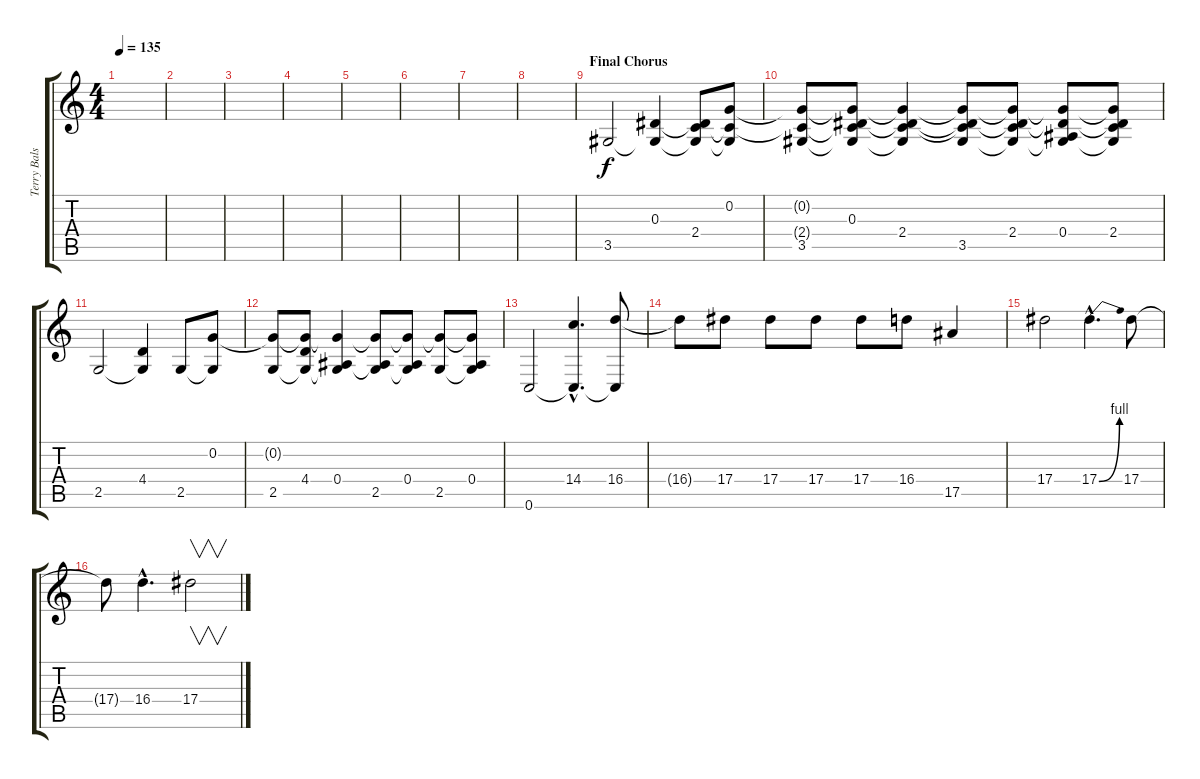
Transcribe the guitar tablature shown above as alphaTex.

\track ("Terry Balsamo (Guitar Echo)" "Terry Bals") {instrument distortionguitar}
\staff {score tabs}
\tuning (C4 G3 Eb3 Bb2 F2 C2) {hide}
\ts (4 4)
\tempo 135
\clef g2
\ks c
|
|
|
|
|
|
|
|
\section ("" "Final Chorus")
3.5.2{volume 16 instrument distortionguitar} (0.3 3.5{t}).4 (0.3{t} 2.4 3.5{t}).8 (0.2 2.4{t} 3.5{t}).8 |
(0.2{t} 2.4{t} 3.5).8 (0.2{t} 0.3 2.4{t} 3.5{t}).8 (0.2{t} 0.3{t} 2.4 3.5{t}).4 (0.2{t} 0.3{t} 2.4{t} 3.5).8 (0.2{t} 0.3{t} 2.4 3.5{t}).8 (0.2{t} 0.3{t} 0.4 3.5{t}).8 (0.2{t} 0.3{t} 2.4 3.5{t}).8 |
2.5.2 (4.4 2.5{t}).4 2.5.8 (0.2 2.5{t}).8 |
(0.2{t} 2.5).8 (0.2{t} 4.4 2.5{t}).8 (0.2{t} 0.4 2.5{t}).4 (0.2{t} 0.4{t} 2.5).8 (0.2{t} 0.4 2.5{t}).8 (0.2{t} 2.5).8 (0.2{t} 0.4 2.5{t}).8 |
0.6.2 (14.4{hac} 0.6{hac t}).4{d} (16.4 0.6{t}).8 |
16.4{t}.8 17.4.8 17.4.8 17.4.8 17.4.8 16.4.8 17.5.4 |
17.4.2 17.4{be (bend 0 0 60 4) hac}.4{d} 17.4.8 |
17.4{t}.8 16.4{hac}.4{d} 17.4.2{v}
